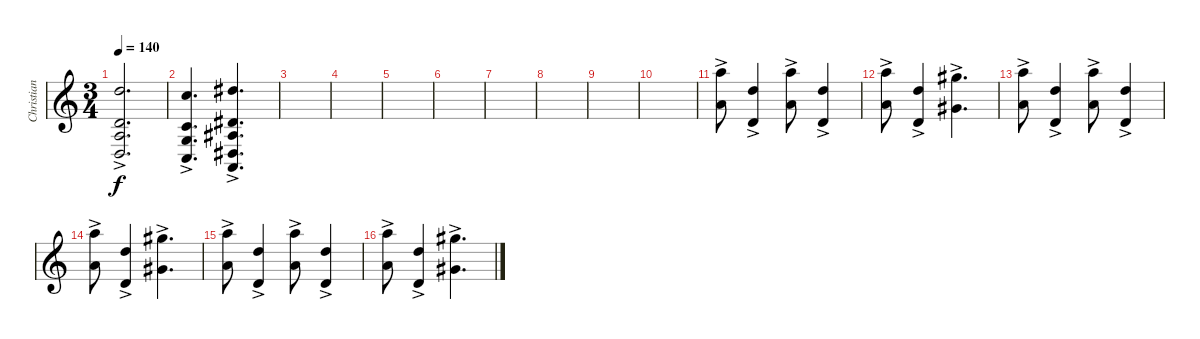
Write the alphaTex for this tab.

\track ("Christian \"Flake\" Lorenz" "Christian ") {instrument electricgrandpiano}
\staff {score}
\tuning (E4 B3 G3 D3 A2 E2 B1) {hide}
\ts (3 4)
\tempo 140
\clef g2
\ks c
(10.1{ac t} 3.2{ac t} 2.3{ac t} 0.4{ac t}).2{d dy f} |
(8.1{ac} 1.2{ac} 0.3{ac} 3.5{ac}).4{d} (11.1{ac} 4.2{ac} 3.3{ac} 1.4{ac} 0.5{ac}).4{d} |
|
|
|
|
|
|
|
|
(17.1{ac} 10.2{ac}).8 (10.1{ac} 3.2{ac}).4 (17.1{ac} 10.2{ac}).8 (10.1{ac} 3.2{ac}).4 |
(17.1{ac} 10.2{ac}).8 (10.1{ac} 3.2{ac}).4 (16.1{ac} 9.2{ac}).4{d} |
(17.1{ac} 10.2{ac}).8 (10.1{ac} 3.2{ac}).4 (17.1{ac} 10.2{ac}).8 (10.1{ac} 3.2{ac}).4 |
(17.1{ac} 10.2{ac}).8 (10.1{ac} 3.2{ac}).4 (16.1{ac} 9.2{ac}).4{d} |
(17.1{ac} 10.2{ac}).8 (10.1{ac} 3.2{ac}).4 (17.1{ac} 10.2{ac}).8 (10.1{ac} 3.2{ac}).4 |
(17.1{ac} 10.2{ac}).8 (10.1{ac} 3.2{ac}).4 (16.1{ac} 9.2{ac}).4{d}
